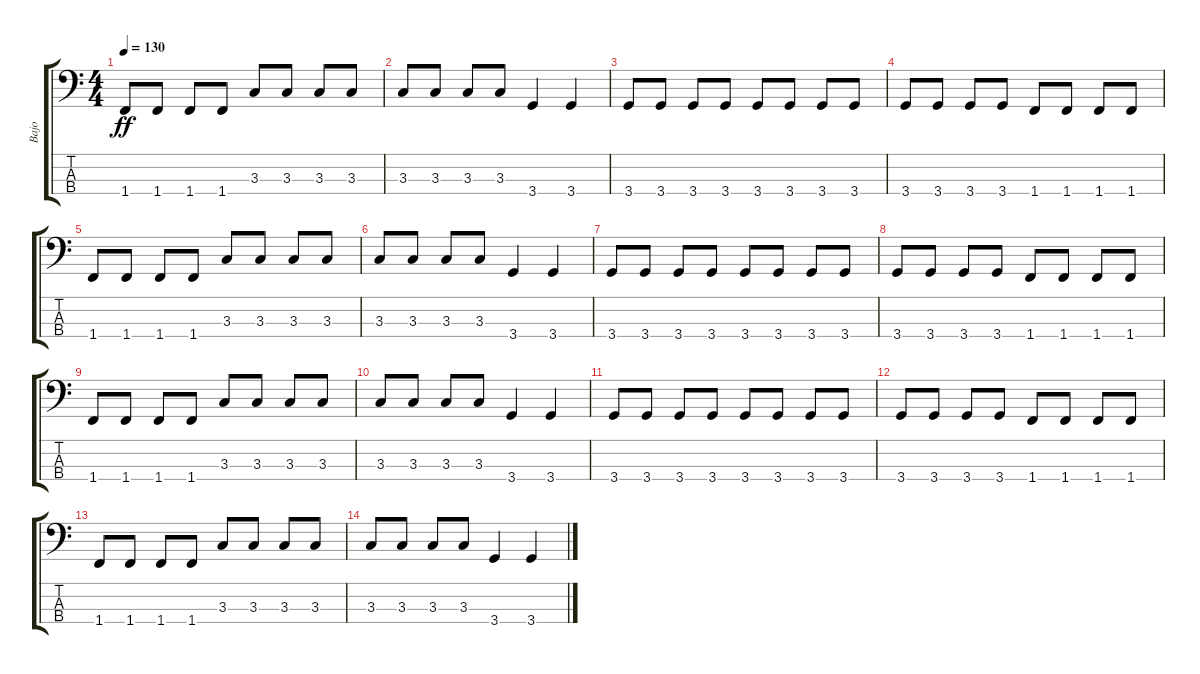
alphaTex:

\track ("Bajo" "Bajo") {instrument electricbassfinger}
\staff {score tabs}
\tuning (G2 D2 A1 E1) {hide}
\ts (4 4)
\tempo 130
\clef f4
\ks c
1.4.8{dy ff} 1.4.8 1.4.8 1.4.8 3.3.8 3.3.8 3.3.8 3.3.8 |
3.3.8 3.3.8 3.3.8 3.3.8 3.4.4 3.4.4 |
3.4.8 3.4.8 3.4.8 3.4.8 3.4.8 3.4.8 3.4.8 3.4.8 |
3.4.8 3.4.8 3.4.8 3.4.8 1.4.8 1.4.8 1.4.8 1.4.8 |
1.4.8 1.4.8 1.4.8 1.4.8 3.3.8 3.3.8 3.3.8 3.3.8 |
3.3.8 3.3.8 3.3.8 3.3.8 3.4.4 3.4.4 |
3.4.8 3.4.8 3.4.8 3.4.8 3.4.8 3.4.8 3.4.8 3.4.8 |
3.4.8 3.4.8 3.4.8 3.4.8 1.4.8 1.4.8 1.4.8 1.4.8 |
1.4.8 1.4.8 1.4.8 1.4.8 3.3.8 3.3.8 3.3.8 3.3.8 |
3.3.8 3.3.8 3.3.8 3.3.8 3.4.4 3.4.4 |
3.4.8 3.4.8 3.4.8 3.4.8 3.4.8 3.4.8 3.4.8 3.4.8 |
3.4.8 3.4.8 3.4.8 3.4.8 1.4.8 1.4.8 1.4.8 1.4.8 |
1.4.8 1.4.8 1.4.8 1.4.8 3.3.8 3.3.8 3.3.8 3.3.8 |
3.3.8 3.3.8 3.3.8 3.3.8 3.4.4 3.4.4
